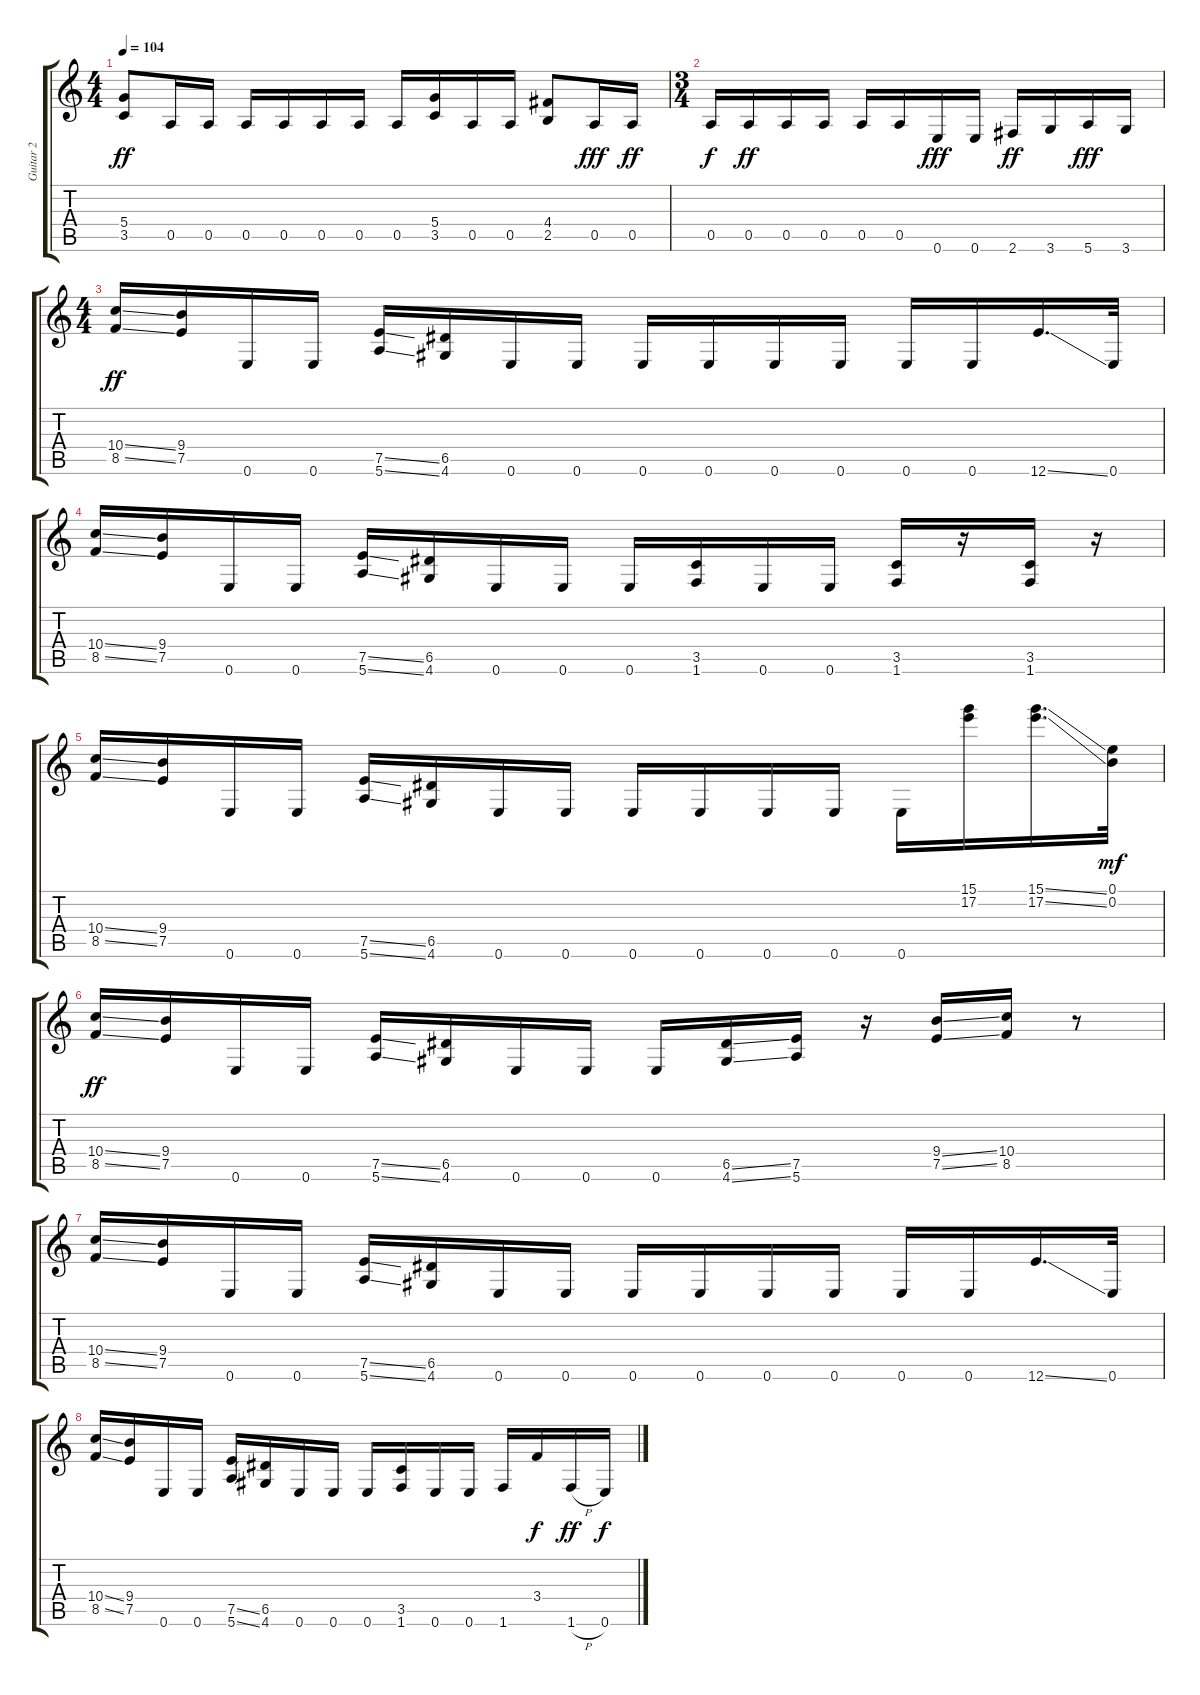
\track ("Guitar 2" "Guitar 2") {instrument distortionguitar}
\staff {score tabs}
\tuning (E4 B3 G3 D3 A2 E2) {hide}
\ts (4 4)
\tempo 104
\clef g2
\ks c
(5.4 3.5).8{dy ff} 0.5.16 0.5.16 0.5.16 0.5.16 0.5.16 0.5.16 0.5.16 (5.4 3.5).16 0.5.16 0.5.16 (4.4 2.5).8 0.5.16{dy fff} 0.5.16{dy ff} |
\ts (3 4)
0.5.16{dy f} 0.5.16{dy ff} 0.5.16 0.5.16 0.5.16 0.5.16 0.6.16{dy fff} 0.6.16 2.6.16{dy ff} 3.6.16 5.6.16{dy fff} 3.6.16 |
\ts (4 4)
(10.4{ss} 8.5{ss}).16{dy ff} (9.4 7.5).16 0.6.16 0.6.16 (7.5{ss} 5.6{ss}).16 (6.5 4.6).16 0.6.16 0.6.16 0.6.16 0.6.16 0.6.16 0.6.16 0.6.16 0.6.16 12.6{ss}.16{d} 0.6.32 |
(10.4{ss} 8.5{ss}).16 (9.4 7.5).16 0.6.16 0.6.16 (7.5{ss} 5.6{ss}).16 (6.5 4.6).16 0.6.16 0.6.16 0.6.16 (3.5 1.6).16 0.6.16 0.6.16 (3.5 1.6).16 r.16 (3.5 1.6).16 r.16 |
(10.4{ss} 8.5{ss}).16 (9.4 7.5).16 0.6.16 0.6.16 (7.5{ss} 5.6{ss}).16 (6.5 4.6).16 0.6.16 0.6.16 0.6.16 0.6.16 0.6.16 0.6.16 0.6.16 (15.1 17.2).16 (15.1{ss} 17.2{ss}).16{d} (0.1 0.2).32{dy mf} |
(10.4{ss} 8.5{ss}).16{dy ff} (9.4 7.5).16 0.6.16 0.6.16 (7.5{ss} 5.6{ss}).16 (6.5 4.6).16 0.6.16 0.6.16 0.6.16 (6.5{ss} 4.6{ss}).16 (7.5 5.6).16 r.16 (9.4{ss} 7.5{ss}).16 (10.4 8.5).16 r.8 |
(10.4{ss} 8.5{ss}).16 (9.4 7.5).16 0.6.16 0.6.16 (7.5{ss} 5.6{ss}).16 (6.5 4.6).16 0.6.16 0.6.16 0.6.16 0.6.16 0.6.16 0.6.16 0.6.16 0.6.16 12.6{ss}.16{d} 0.6.32 |
(10.4{ss} 8.5{ss}).16 (9.4 7.5).16 0.6.16 0.6.16 (7.5{ss} 5.6{ss}).16 (6.5 4.6).16 0.6.16 0.6.16 0.6.16 (3.5 1.6).16 0.6.16 0.6.16 1.6.16 3.4.16{dy f} 1.6{h}.16{dy ff} 0.6.16{dy f}
